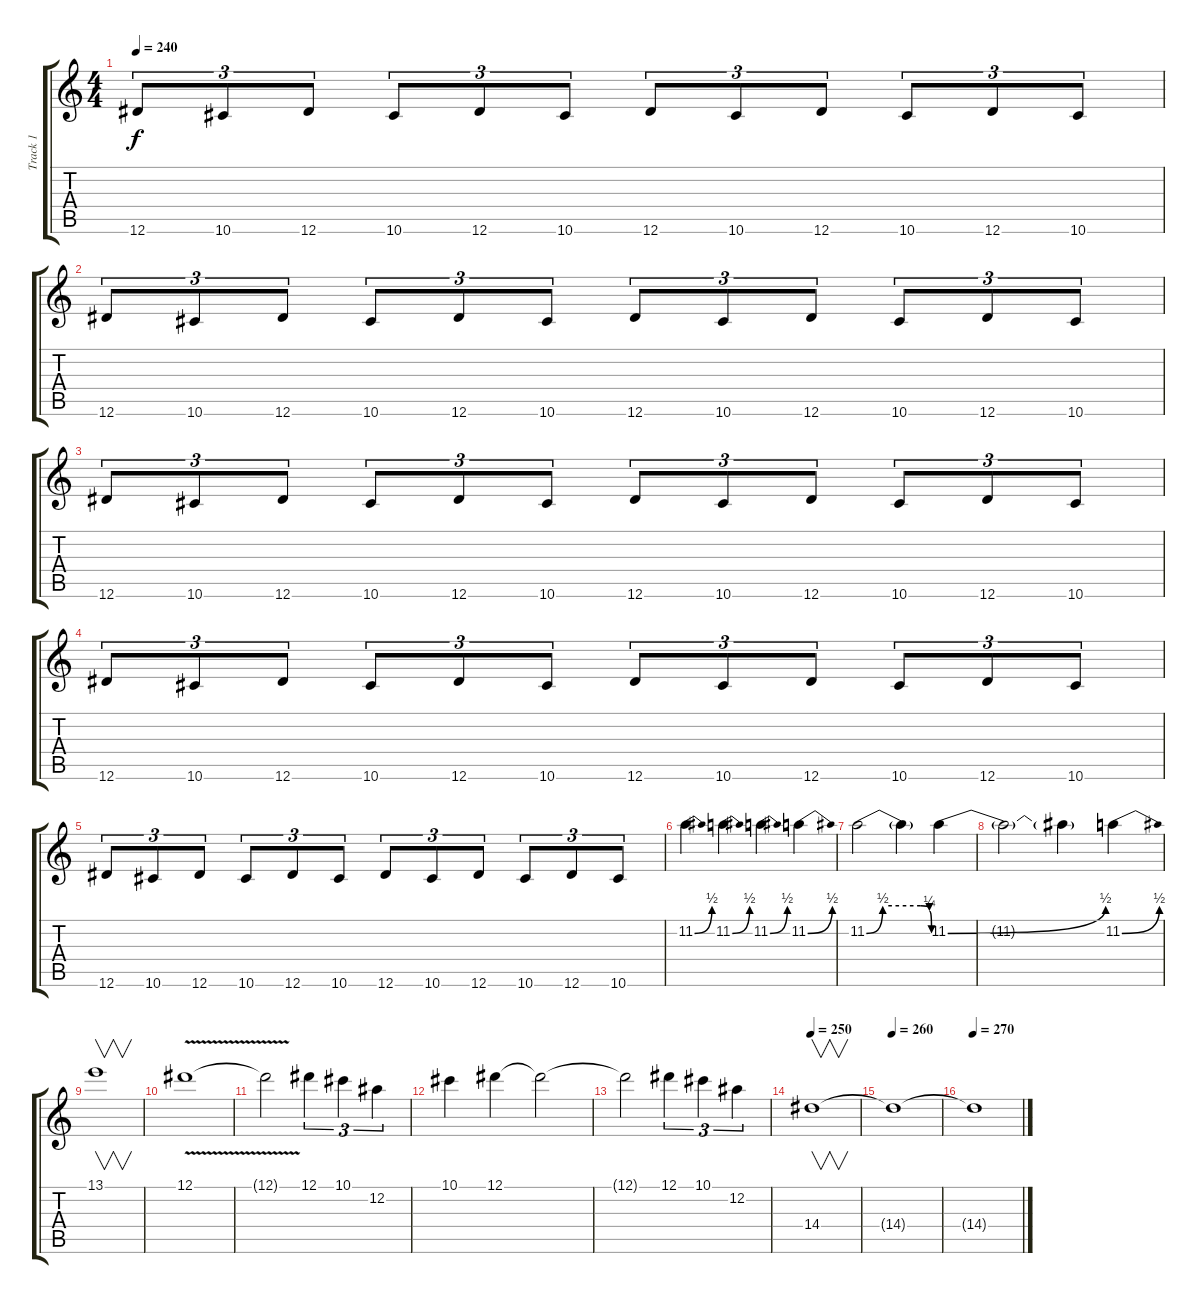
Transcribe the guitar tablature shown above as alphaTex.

\track ("Track 1" "Track 1") {instrument overdrivenguitar}
\staff {score tabs}
\tuning (Eb4 Bb3 Gb3 Db3 Ab2 Eb2) {hide}
\ts (4 4)
\tempo 240
\clef g2
\ks c
12.6.8{tu (3 2) dy f} 10.6.8{tu (3 2)} 12.6.8{tu (3 2)} 10.6.8{tu (3 2)} 12.6.8{tu (3 2)} 10.6.8{tu (3 2)} 12.6.8{tu (3 2)} 10.6.8{tu (3 2)} 12.6.8{tu (3 2)} 10.6.8{tu (3 2)} 12.6.8{tu (3 2)} 10.6.8{tu (3 2)} |
12.6.8{tu (3 2)} 10.6.8{tu (3 2)} 12.6.8{tu (3 2)} 10.6.8{tu (3 2)} 12.6.8{tu (3 2)} 10.6.8{tu (3 2)} 12.6.8{tu (3 2)} 10.6.8{tu (3 2)} 12.6.8{tu (3 2)} 10.6.8{tu (3 2)} 12.6.8{tu (3 2)} 10.6.8{tu (3 2)} |
12.6.8{tu (3 2)} 10.6.8{tu (3 2)} 12.6.8{tu (3 2)} 10.6.8{tu (3 2)} 12.6.8{tu (3 2)} 10.6.8{tu (3 2)} 12.6.8{tu (3 2)} 10.6.8{tu (3 2)} 12.6.8{tu (3 2)} 10.6.8{tu (3 2)} 12.6.8{tu (3 2)} 10.6.8{tu (3 2)} |
12.6.8{tu (3 2)} 10.6.8{tu (3 2)} 12.6.8{tu (3 2)} 10.6.8{tu (3 2)} 12.6.8{tu (3 2)} 10.6.8{tu (3 2)} 12.6.8{tu (3 2)} 10.6.8{tu (3 2)} 12.6.8{tu (3 2)} 10.6.8{tu (3 2)} 12.6.8{tu (3 2)} 10.6.8{tu (3 2)} |
12.6.8{tu (3 2)} 10.6.8{tu (3 2)} 12.6.8{tu (3 2)} 10.6.8{tu (3 2)} 12.6.8{tu (3 2)} 10.6.8{tu (3 2)} 12.6.8{tu (3 2)} 10.6.8{tu (3 2)} 12.6.8{tu (3 2)} 10.6.8{tu (3 2)} 12.6.8{tu (3 2)} 10.6.8{tu (3 2)} |
11.2{be (bend 0 0 60 2)}.4 11.2{be (bend 0 0 60 2)}.4 11.2{be (bend 0 0 60 2)}.4 11.2{be (bend 0 0 60 2)}.4 |
11.2{be (custom 0 0 15 2 50 2 58 1 60 0)}.2 11.2{t}.4 11.2{be (bend 0 0 60 2)}.4 |
11.2{t}.2 11.2{t}.4 11.2{be (bend 0 0 60 2)}.4 |
13.1.1{v} |
12.1{v}.1 |
12.1{v t}.2 12.1.4{tu (3 2)} 10.1.4{tu (3 2)} 12.2.4{tu (3 2)} |
10.1.4 12.1.4 12.1{t}.2 |
12.1{t}.2 12.1.4{tu (3 2)} 10.1.4{tu (3 2)} 12.2.4{tu (3 2)} |
\tempo 250
14.4.1{v} |
\tempo 260
14.4{t}.1 |
\tempo 270
14.4{t}.1
